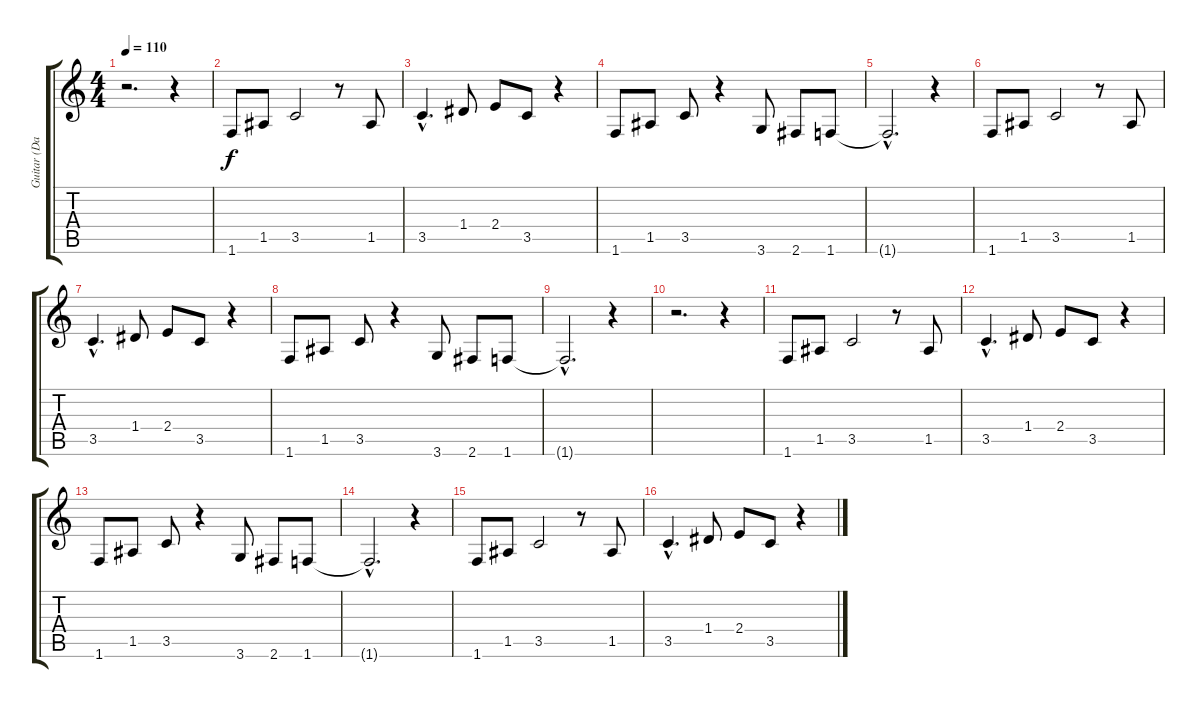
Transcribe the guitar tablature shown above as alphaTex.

\track ("Guitar (Davies)" "Guitar (Da") {instrument electricguitarclean}
\staff {score tabs}
\tuning (E4 B3 G3 D3 A2 E2) {hide}
\ts (4 4)
\tempo 110
\clef g2
\ks c
r.2{d dy f} r.4 |
1.6.8 1.5.8 3.5.2 r.8 1.5.8 |
3.5{hac}.4{d} 1.4.8 2.4.8 3.5.8 r.4 |
1.6.8 1.5.8 3.5.8 r.4 3.6.8 2.6.8 1.6.8 |
1.6{hac t}.2{d} r.4 |
1.6.8 1.5.8 3.5.2 r.8 1.5.8 |
3.5{hac}.4{d} 1.4.8 2.4.8 3.5.8 r.4 |
1.6.8 1.5.8 3.5.8 r.4 3.6.8 2.6.8 1.6.8 |
1.6{hac t}.2{d} r.4 |
r.2{d} r.4 |
1.6.8 1.5.8 3.5.2 r.8 1.5.8 |
3.5{hac}.4{d} 1.4.8 2.4.8 3.5.8 r.4 |
1.6.8 1.5.8 3.5.8 r.4 3.6.8 2.6.8 1.6.8 |
1.6{hac t}.2{d} r.4 |
1.6.8 1.5.8 3.5.2 r.8 1.5.8 |
3.5{hac}.4{d} 1.4.8 2.4.8 3.5.8 r.4
